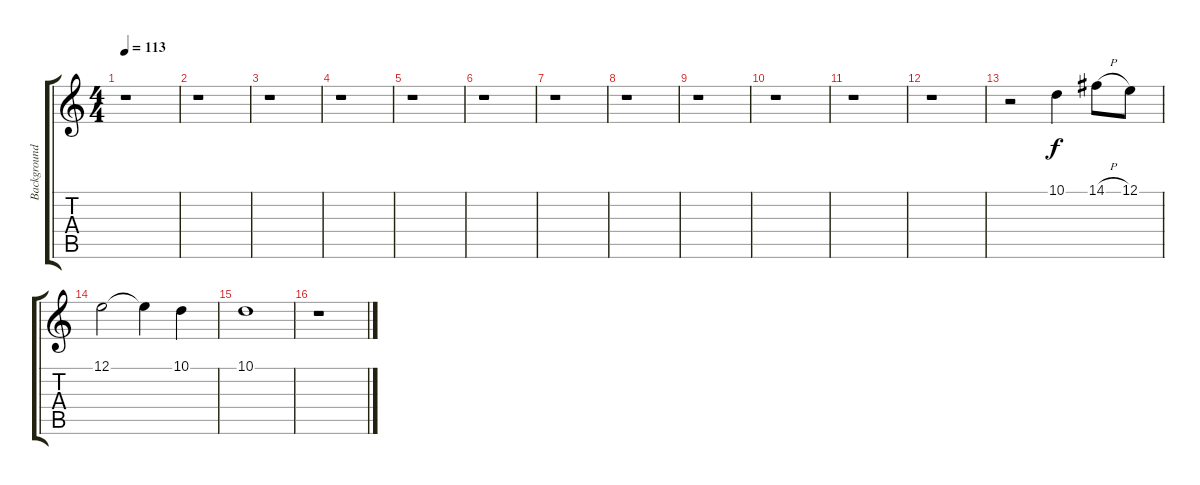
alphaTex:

\track ("Background vocals" "Background") {instrument altosax}
\staff {score tabs}
\tuning (E4 B3 G3 D3 A2 E2) {hide}
\ts (4 4)
\tempo 113
\clef g2
\ks c
r.1{dy f} |
r.1 |
r.1 |
r.1 |
r.1 |
r.1 |
r.1 |
r.1 |
r.1 |
r.1 |
r.1 |
r.1 |
r.2 10.1.4 14.1{h}.8 12.1.8 |
12.1.2 12.1{t}.4 10.1.4 |
10.1.1 |
r.1
